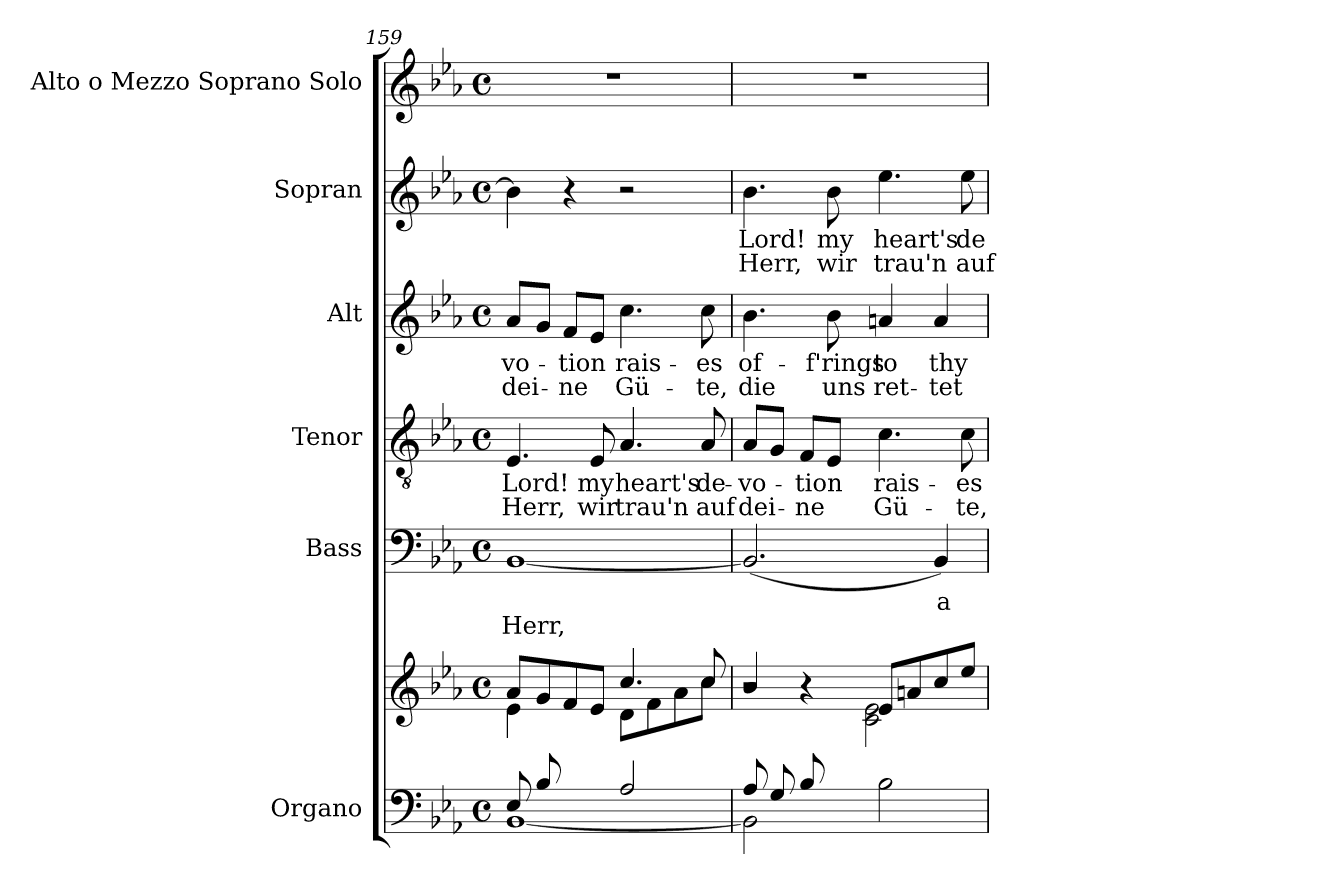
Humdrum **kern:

**kern	**kern	**kern	**text	**text	**kern	**text	**text	**kern	**text	**text	**kern	**text	**text	**kern
*part6	*part6	*part5	*part5	*part5	*part4	*part4	*part4	*part3	*part3	*part3	*part2	*part2	*part2	*part1
*staff7	*staff6	*staff5	*staff5	*staff5	*staff4	*staff4	*staff4	*staff3	*staff3	*staff3	*staff2	*staff2	*staff2	*staff1
*I"Organo	*	*I"Bass	*	*	*I"Tenor	*	*	*I"Alt	*	*	*I"Sopran	*	*	*I"Alto o Mezzo Soprano Solo
*	*	*I'B	*	*	*I'T	*	*	*I'A	*	*	*I'S	*	*	*I'S o l o
*clefF4	*clefG2	*clefF4	*	*	*clefGv2	*	*	*clefG2	*	*	*clefG2	*	*	*clefG2
*k[b-e-a-]	*k[b-e-a-]	*k[b-e-a-]	*	*	*k[b-e-a-]	*	*	*k[b-e-a-]	*	*	*k[b-e-a-]	*	*	*k[b-e-a-]
*M4/4	*M4/4	*M4/4	*	*	*M4/4	*	*	*M4/4	*	*	*M4/4	*	*	*M4/4
*met(c)	*met(c)	*met(c)	*	*	*met(c)	*	*	*met(c)	*	*	*met(c)	*	*	*met(c)
=159	=159	=159	=159	=159	=159	=159	=159	=159	=159	=159	=159	=159	=159	=159
*^	*^	*	*	*	*	*	*	*	*	*	*	*	*	*
*	*	*	*^	*	*	*	*	*	*	*	*	*	*	*	*	*
!	!	!	!	!	!	!	!LO:LY:b	!	!LO:LY:b	!LO:LY:b	!	!LO:LY:b	!LO:LY:b	!	!	!	!
8E-/L	[1BB-	8a-/L	4e-\	4ryy	[1BB-	.	Herr,	4.E-/	Lord!	Herr,	8a-/L	-vo-	dei-	4b-\]	.	.	1r
8B-/	.	8g/	.	.	.	.	.	.	.	.	8g/J	.	.	.	.	.	.
!	!	!	!	!	!	!	!	!	!	!	!	!LO:LY:b	!LO:LY:b	!	!	!	!
4ryy	.	8f/	4reeeyy	8d\	.	.	.	.	.	.	8f/L	-tion	-ne	4r	.	.	.
!	!	!	!	!	!	!	!	!	!LO:LY:b	!LO:LY:b	!	!	!	!	!	!	!
.	.	8e-/J	.	8e-\J	.	.	.	8E-/	my	wir	8e-/J	.	.	.	.	.	.
!	!	!	!	!	!	!	!	!	!LO:LY:b	!LO:LY:b	!	!LO:LY:b	!LO:LY:b	!	!	!	!
2A-/	.	4.cc/	8d\L	2ryy	.	.	.	4.A-/	heart's	trau'n	4.cc\	rais-	Gü-	2r	.	.	.
.	.	.	8f\	.	.	.	.	.	.	.	.	.	.	.	.	.	.
.	.	.	8a-\	.	.	.	.	.	.	.	.	.	.	.	.	.	.
!	!	!	!	!	!	!	!	!	!LO:LY:b	!LO:LY:b	!	!LO:LY:b	!LO:LY:b	!	!	!	!
.	.	8cc/	8cc\J	.	.	.	.	8A-/	de-	auf	8cc\	-es	-te,	.	.	.	.
!!LO:LB:g=z
=160	=160	=160	=160	=160	=160	=160	=160	=160	=160	=160	=160	=160	=160	=160	=160	=160	=160
!	!	!	!	!	!	!	!	!	!LO:LY:b	!LO:LY:b	!	!LO:LY:b	!LO:LY:b	!	!LO:LY:b	!LO:LY:b	!
8A-/L	2BB-\]	4b-/	2r	4.ryy	(<2.BB-/]	.	.	8A-/L	-vo-	dei-	4.b-\	of-	die	4.b-\	Lord!	Herr,	1r
8G/	.	.	.	.	.	.	.	8G/J	.	.	.	.	.	.	.	.	.
!	!	!	!	!	!	!	!	!	!LO:LY:b	!LO:LY:b	!	!	!	!	!	!	!
8B-/	.	4r	.	.	.	.	.	8F/L	-tion	-ne	.	.	.	.	.	.	.
!	!	!	!	!	!	!	!	!	!	!	!	!LO:LY:b	!LO:LY:b	!	!LO:LY:b	!LO:LY:b	!
8ryy	.	.	.	8d\J	.	.	.	8E-/J	.	.	8b-\	-f'rings	uns	8b-\	my	wir	.
!	!	!	!	!	!	!	!	!	!LO:LY:b	!LO:LY:b	!	!LO:LY:b	!LO:LY:b	!	!LO:LY:b	!LO:LY:b	!
2ryy	2B-\	8e-/L	2c\ 2e-\	2ryy	.	.	.	4.c\	rais-	Gü-	4an/	to	ret-	4.ee-\	heart's	trau'n	.
.	.	8an/	.	.	.	.	.	.	.	.	.	.	.	.	.	.	.
!	!	!	!	!	!	!LO:LY:b	!	!	!	!	!	!LO:LY:b	!LO:LY:b	!	!	!	!
.	.	8cc/	.	.	4BB-/)	a-	.	.	.	.	4a/	thy	-tet	.	.	.	.
!	!	!	!	!	!	!	!	!	!LO:LY:b	!LO:LY:b	!	!	!	!	!LO:LY:b	!LO:LY:b	!
.	.	8ee-/J	.	.	.	.	.	8c\	-es	-te,	.	.	.	8ee-\	de-	auf	.
*v	*v	*	*	*	*	*	*	*	*	*	*	*	*	*	*	*	*
*	*v	*v	*v	*	*	*	*	*	*	*	*	*	*	*	*	*
=	=	=	=	=	=	=	=	=	=	=	=	=	=	=
*-	*-	*-	*-	*-	*-	*-	*-	*-	*-	*-	*-	*-	*-	*-
